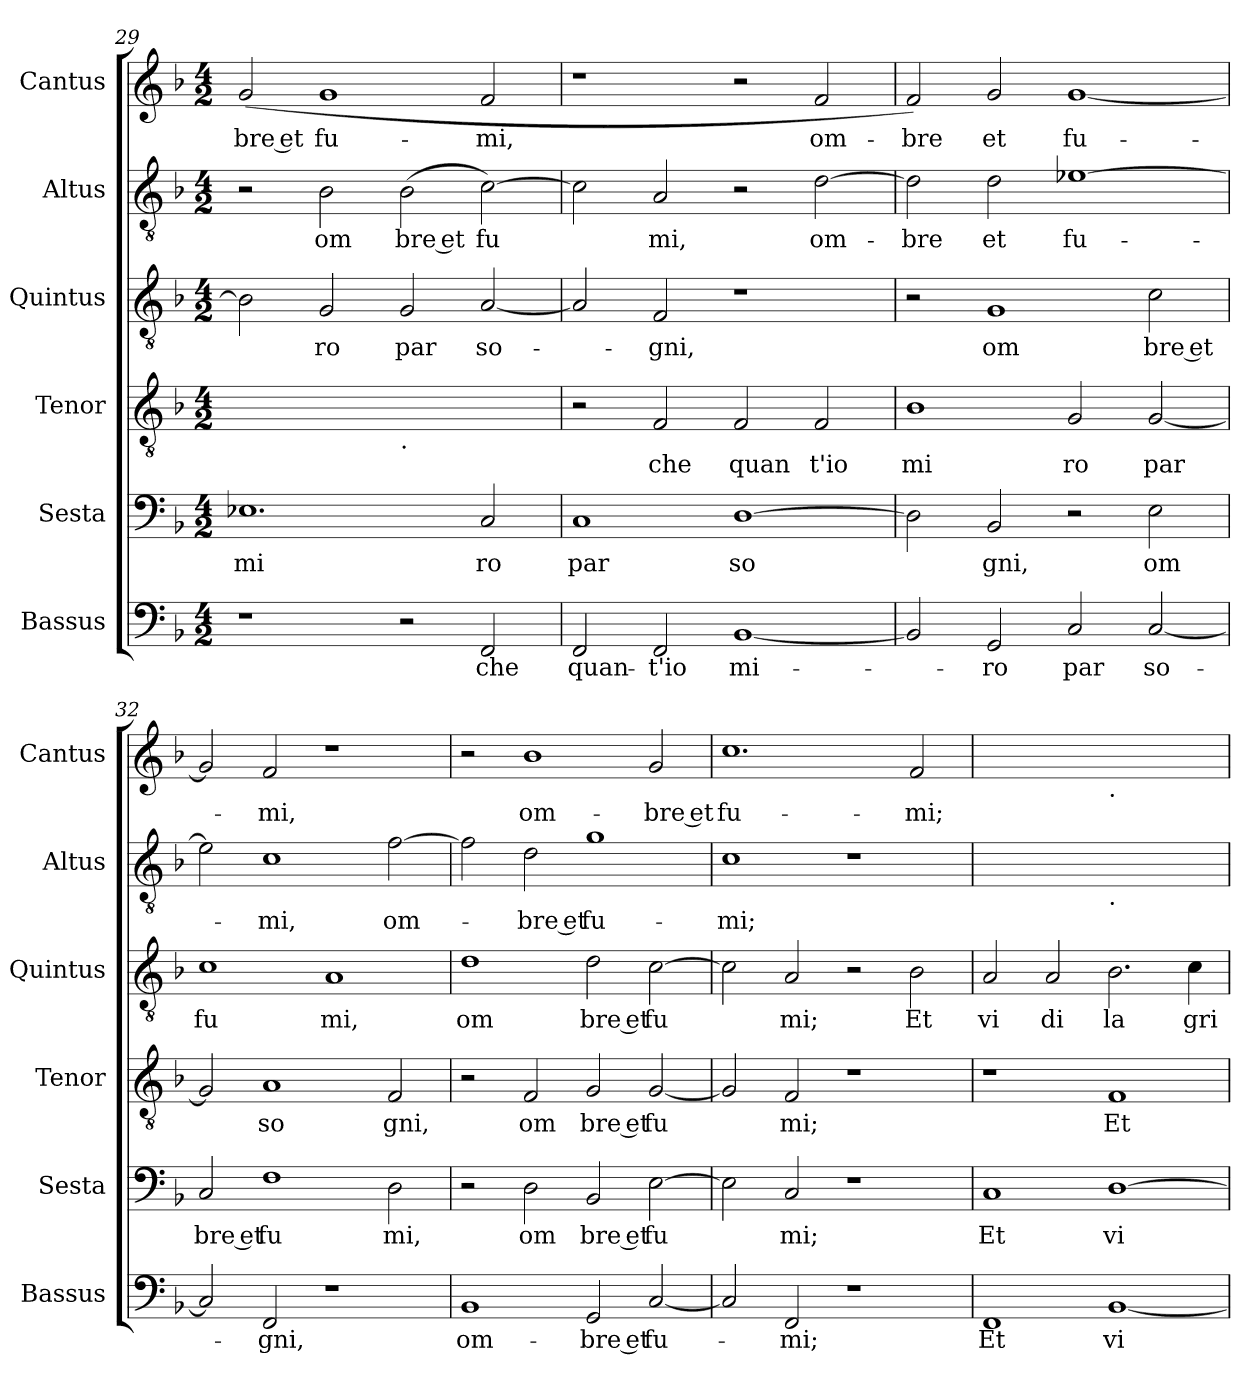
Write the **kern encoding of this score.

**kern	**text	**kern	**text	**kern	**text	**kern	**text	**kern	**text	**kern	**text
*part6	*part6	*part5	*part5	*part4	*part4	*part3	*part3	*part2	*part2	*part1	*part1
*staff6	*staff6	*staff5	*staff5	*staff4	*staff4	*staff3	*staff3	*staff2	*staff2	*staff1	*staff1
*I"Bassus	*	*I"Sesta	*	*I"Tenor	*	*I"Quintus	*	*I"Altus	*	*I"Cantus	*
*I'Bassus	*	*I'Sesta	*	*I'Tenor	*	*I'Quintus	*	*I'Altus	*	*I'Cantus	*
*clefF4	*	*clefF4	*	*clefGv2	*	*clefGv2	*	*clefGv2	*	*clefG2	*
*k[b-]	*	*k[b-]	*	*k[b-]	*	*k[b-]	*	*k[b-]	*	*k[b-]	*
*F:	*	*F:	*	*F:	*	*F:	*	*F:	*	*F:	*
*M4/2	*	*M4/2	*	*M4/2	*	*M4/2	*	*M4/2	*	*M4/2	*
=29	=29	=29	=29	=29	=29	=29	=29	=29	=29	=29	=29
!	!	!	!LO:LY:b	!	!	!	!	!	!	!	!LO:LY:b
*	*	*	*	*^	*	*	*	*	*	*	*
1r	.	1.E-X	mi	0ryy	1ryy	.	2B-\]	.	2r	.	(>2g/	-bre et
!	!	!	!	!	!	!	!	!LO:LY:b	!	!LO:LY:b	!	!LO:LY:b
.	.	.	.	.	.	.	2G/	-ro	2B-\	om	1g	fu-
!	!	!	!	!	!LO:TX:b:t=.	!	!	!	!	!	!	!
!	!	!	!	!	!	!	!	!LO:LY:b	!	!LO:LY:b	!	!
2r	.	.	.	.	1ryy	.	2G/	par	(<2B-\	bre et	.	.
!	!LO:LY:b	!	!LO:LY:b	!	!	!	!	!LO:LY:b	!	!LO:LY:b	!	!LO:LY:b
2FF/	che	2C/	ro	.	.	.	[2A/	so-	[2c\)	fu	2f/	-mi,
=30	=30	=30	=30	=30	=30	=30	=30	=30	=30	=30	=30	=30
!	!LO:LY:b	!	!LO:LY:b	!	!	!	!	!	!	!	!	!
*	*	*	*	*v	*v	*	*	*	*	*	*	*
2FF/	quan-	1C	par	2r	.	2A/]	.	2c\]	.	1r	.
!	!LO:LY:b	!	!	!	!LO:LY:b	!	!LO:LY:b	!	!LO:LY:b	!	!
2FF/	-t'io	.	.	2F/	che	2F/	-gni,	2A/	mi,	.	.
!	!LO:LY:b	!	!LO:LY:b	!	!LO:LY:b	!	!	!	!	!	!
[1BB-	mi-	[1D	so	2F/	quan	1r	.	2r	.	2r	.
!	!	!	!	!	!LO:LY:b	!	!	!	!LO:LY:b	!	!LO:LY:b
.	.	.	.	2F/	t'io	.	.	[2d\	om-	2f/	om-
=31	=31	=31	=31	=31	=31	=31	=31	=31	=31	=31	=31
!	!	!	!	!	!LO:LY:b	!	!	!	!LO:LY:b	!	!LO:LY:b
2BB-/]	.	2D\]	.	1B-	mi	2r	.	2d\]	-bre	2f/)	-bre
!	!LO:LY:b	!	!LO:LY:b	!	!	!	!LO:LY:b	!	!LO:LY:b	!	!LO:LY:b
2GG/	-ro	2BB-/	gni,	.	.	1G	om	2d\	et	2g/	et
!	!LO:LY:b	!	!	!	!LO:LY:b	!	!	!	!LO:LY:b	!	!LO:LY:b
2C/	par	2r	.	2G/	ro	.	.	[1e-X	fu-	[1g	fu-
!	!LO:LY:b	!	!LO:LY:b	!	!LO:LY:b	!	!LO:LY:b	!	!	!	!
[2C/	so-	2E\	om	[2G/	par	2c\	bre et	.	.	.	.
=32	=32	=32	=32	=32	=32	=32	=32	=32	=32	=32	=32
!	!	!	!LO:LY:b	!	!	!	!LO:LY:b	!	!	!	!
2C/]	.	2C/	bre et	2G/]	.	1c	fu	2e-\]	.	2g/]	.
!	!LO:LY:b	!	!LO:LY:b	!	!LO:LY:b	!	!	!	!LO:LY:b	!	!LO:LY:b
2FF/	-gni,	1F	fu	1A	so	.	.	1c	-mi,	2f/	-mi,
!	!	!	!	!	!	!	!LO:LY:b	!	!	!	!
1r	.	.	.	.	.	1A	mi,	.	.	1r	.
!	!	!	!LO:LY:b	!	!LO:LY:b	!	!	!	!LO:LY:b	!	!
.	.	2D\	mi,	2F/	gni,	.	.	[2f\	om-	.	.
=33	=33	=33	=33	=33	=33	=33	=33	=33	=33	=33	=33
!	!LO:LY:b	!	!	!	!	!	!LO:LY:b	!	!	!	!
1BB-	om-	2r	.	2r	.	1d	om	2f\]	.	2r	.
!	!	!	!LO:LY:b	!	!LO:LY:b	!	!	!	!LO:LY:b	!	!LO:LY:b
.	.	2D\	om	2F/	om	.	.	2d\	-bre et	1b-	om-
!	!LO:LY:b	!	!LO:LY:b	!	!LO:LY:b	!	!LO:LY:b	!	!LO:LY:b	!	!
2GG/	-bre et	2BB-/	bre et	2G/	bre et	2d\	bre et	1g	fu-	.	.
!	!LO:LY:b	!	!LO:LY:b	!	!LO:LY:b	!	!LO:LY:b	!	!	!	!LO:LY:b
[2C/	fu-	[2E\	fu	[2G/	fu	[2c\	fu	.	.	2g/	-bre et
=34	=34	=34	=34	=34	=34	=34	=34	=34	=34	=34	=34
!	!	!	!	!	!	!	!	!	!LO:LY:b	!	!LO:LY:b
2C/]	.	2E\]	.	2G/]	.	2c\]	.	1c	-mi;	1.cc	fu-
!	!LO:LY:b	!	!LO:LY:b	!	!LO:LY:b	!	!LO:LY:b	!	!	!	!
2FF/	-mi;	2C/	mi;	2F/	mi;	2A/	mi;	.	.	.	.
1r	.	1r	.	1r	.	2r	.	1r	.	.	.
!	!	!	!	!	!	!	!LO:LY:b	!	!	!	!LO:LY:b
.	.	.	.	.	.	2B-\	Et	.	.	2f/	-mi;
=35	=35	=35	=35	=35	=35	=35	=35	=35	=35	=35	=35
!	!LO:LY:b	!	!LO:LY:b	!	!	!	!LO:LY:b	!	!	!	!
*	*	*	*	*	*	*	*	*^	*	*^	*
1FF	Et	1C	Et	1r	.	2A/	vi	0ryy	1ryy	.	0ryy	1ryy	.
!	!	!	!	!	!	!	!LO:LY:b	!	!	!	!	!	!
.	.	.	.	.	.	2A/	di	.	.	.	.	.	.
!	!	!	!	!	!	!	!	!	!	!	!	!LO:TX:b:t=.	!
!	!	!	!	!	!	!	!	!	!LO:TX:b:t=.	!	!	!	!
!	!LO:LY:b	!	!LO:LY:b	!	!LO:LY:b	!	!LO:LY:b	!	!	!	!	!	!
[1BB-	vi-	[1D	vi	1F	Et	2.B-\	la	.	1ryy	.	.	1ryy	.
!	!	!	!	!	!	!	!LO:LY:b	!	!	!	!	!	!
.	.	.	.	.	.	4c\	gri	.	.	.	.	.	.
*	*	*	*	*	*	*	*	*v	*v	*	*	*	*
*	*	*	*	*	*	*	*	*	*	*v	*v	*
=	=	=	=	=	=	=	=	=	=	=	=
*-	*-	*-	*-	*-	*-	*-	*-	*-	*-	*-	*-
